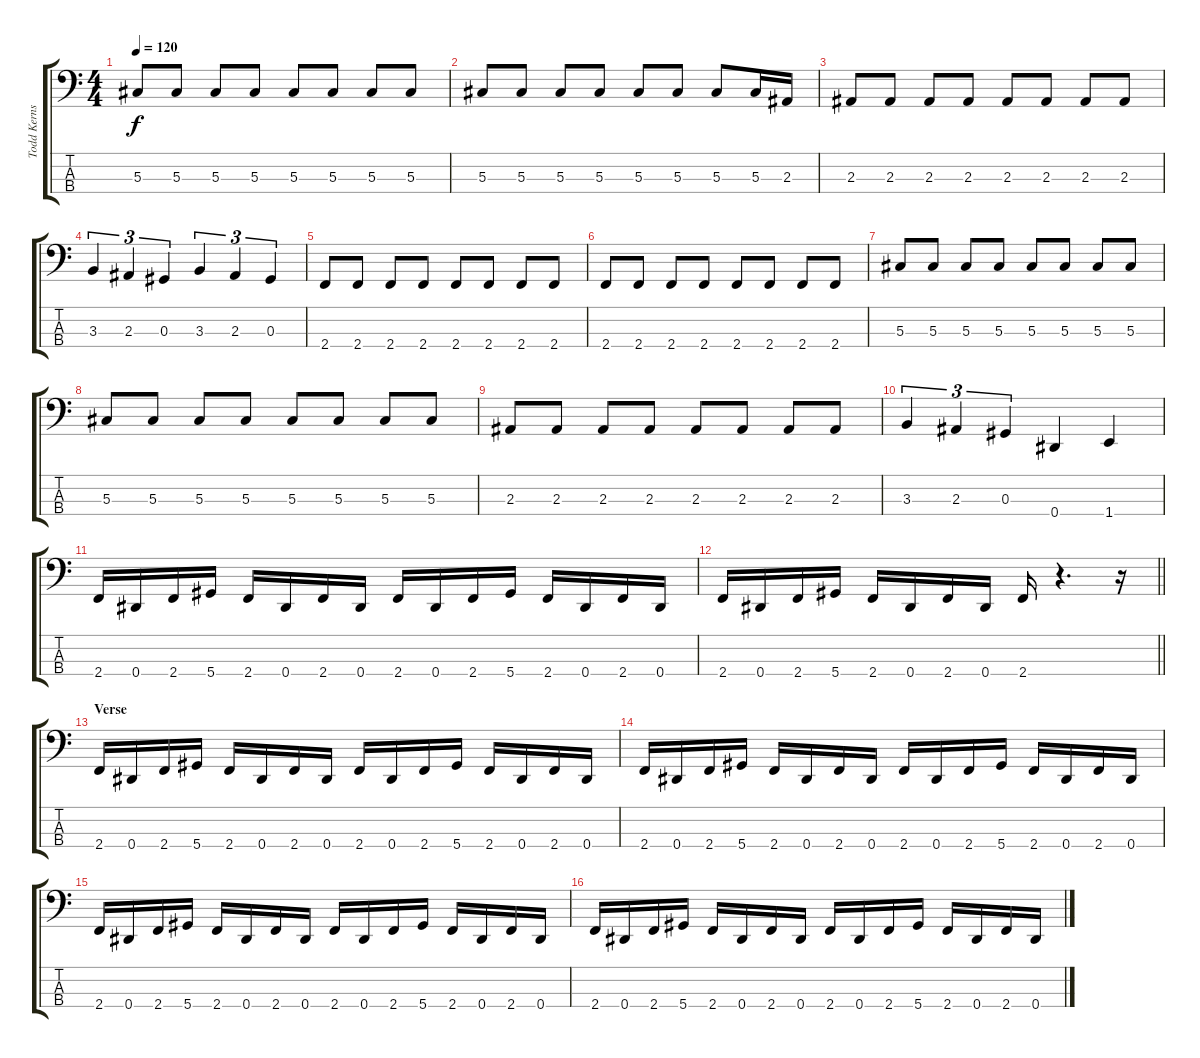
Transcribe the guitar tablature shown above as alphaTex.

\track ("Todd Kerns" "Todd Kerns") {instrument electricbasspick}
\staff {score tabs}
\tuning (Gb2 Db2 Ab1 Eb1) {hide}
\ts (4 4)
\tempo 120
\clef f4
\ks c
5.3.8{dy f} 5.3.8 5.3.8 5.3.8 5.3.8 5.3.8 5.3.8 5.3.8 |
5.3.8 5.3.8 5.3.8 5.3.8 5.3.8 5.3.8 5.3.8 5.3.16 2.3.16 |
2.3.8 2.3.8 2.3.8 2.3.8 2.3.8 2.3.8 2.3.8 2.3.8 |
3.3.4{tu (3 2)} 2.3.4{tu (3 2)} 0.3.4{tu (3 2)} 3.3.4{tu (3 2)} 2.3.4{tu (3 2)} 0.3.4{tu (3 2)} |
2.4.8 2.4.8 2.4.8 2.4.8 2.4.8 2.4.8 2.4.8 2.4.8 |
2.4.8 2.4.8 2.4.8 2.4.8 2.4.8 2.4.8 2.4.8 2.4.8 |
5.3.8 5.3.8 5.3.8 5.3.8 5.3.8 5.3.8 5.3.8 5.3.8 |
5.3.8 5.3.8 5.3.8 5.3.8 5.3.8 5.3.8 5.3.8 5.3.8 |
2.3.8 2.3.8 2.3.8 2.3.8 2.3.8 2.3.8 2.3.8 2.3.8 |
3.3.4{tu (3 2)} 2.3.4{tu (3 2)} 0.3.4{tu (3 2)} 0.4.4 1.4.4 |
2.4.16 0.4.16 2.4.16 5.4.16 2.4.16 0.4.16 2.4.16 0.4.16 2.4.16 0.4.16 2.4.16 5.4.16 2.4.16 0.4.16 2.4.16 0.4.16 |
\barLineRight lightlight
2.4.16 0.4.16 2.4.16 5.4.16 2.4.16 0.4.16 2.4.16 0.4.16 2.4.16 r.4{d} r.16 |
\section ("" "Verse")
2.4.16 0.4.16 2.4.16 5.4.16 2.4.16 0.4.16 2.4.16 0.4.16 2.4.16 0.4.16 2.4.16 5.4.16 2.4.16 0.4.16 2.4.16 0.4.16 |
2.4.16 0.4.16 2.4.16 5.4.16 2.4.16 0.4.16 2.4.16 0.4.16 2.4.16 0.4.16 2.4.16 5.4.16 2.4.16 0.4.16 2.4.16 0.4.16 |
2.4.16 0.4.16 2.4.16 5.4.16 2.4.16 0.4.16 2.4.16 0.4.16 2.4.16 0.4.16 2.4.16 5.4.16 2.4.16 0.4.16 2.4.16 0.4.16 |
2.4.16 0.4.16 2.4.16 5.4.16 2.4.16 0.4.16 2.4.16 0.4.16 2.4.16 0.4.16 2.4.16 5.4.16 2.4.16 0.4.16 2.4.16 0.4.16
